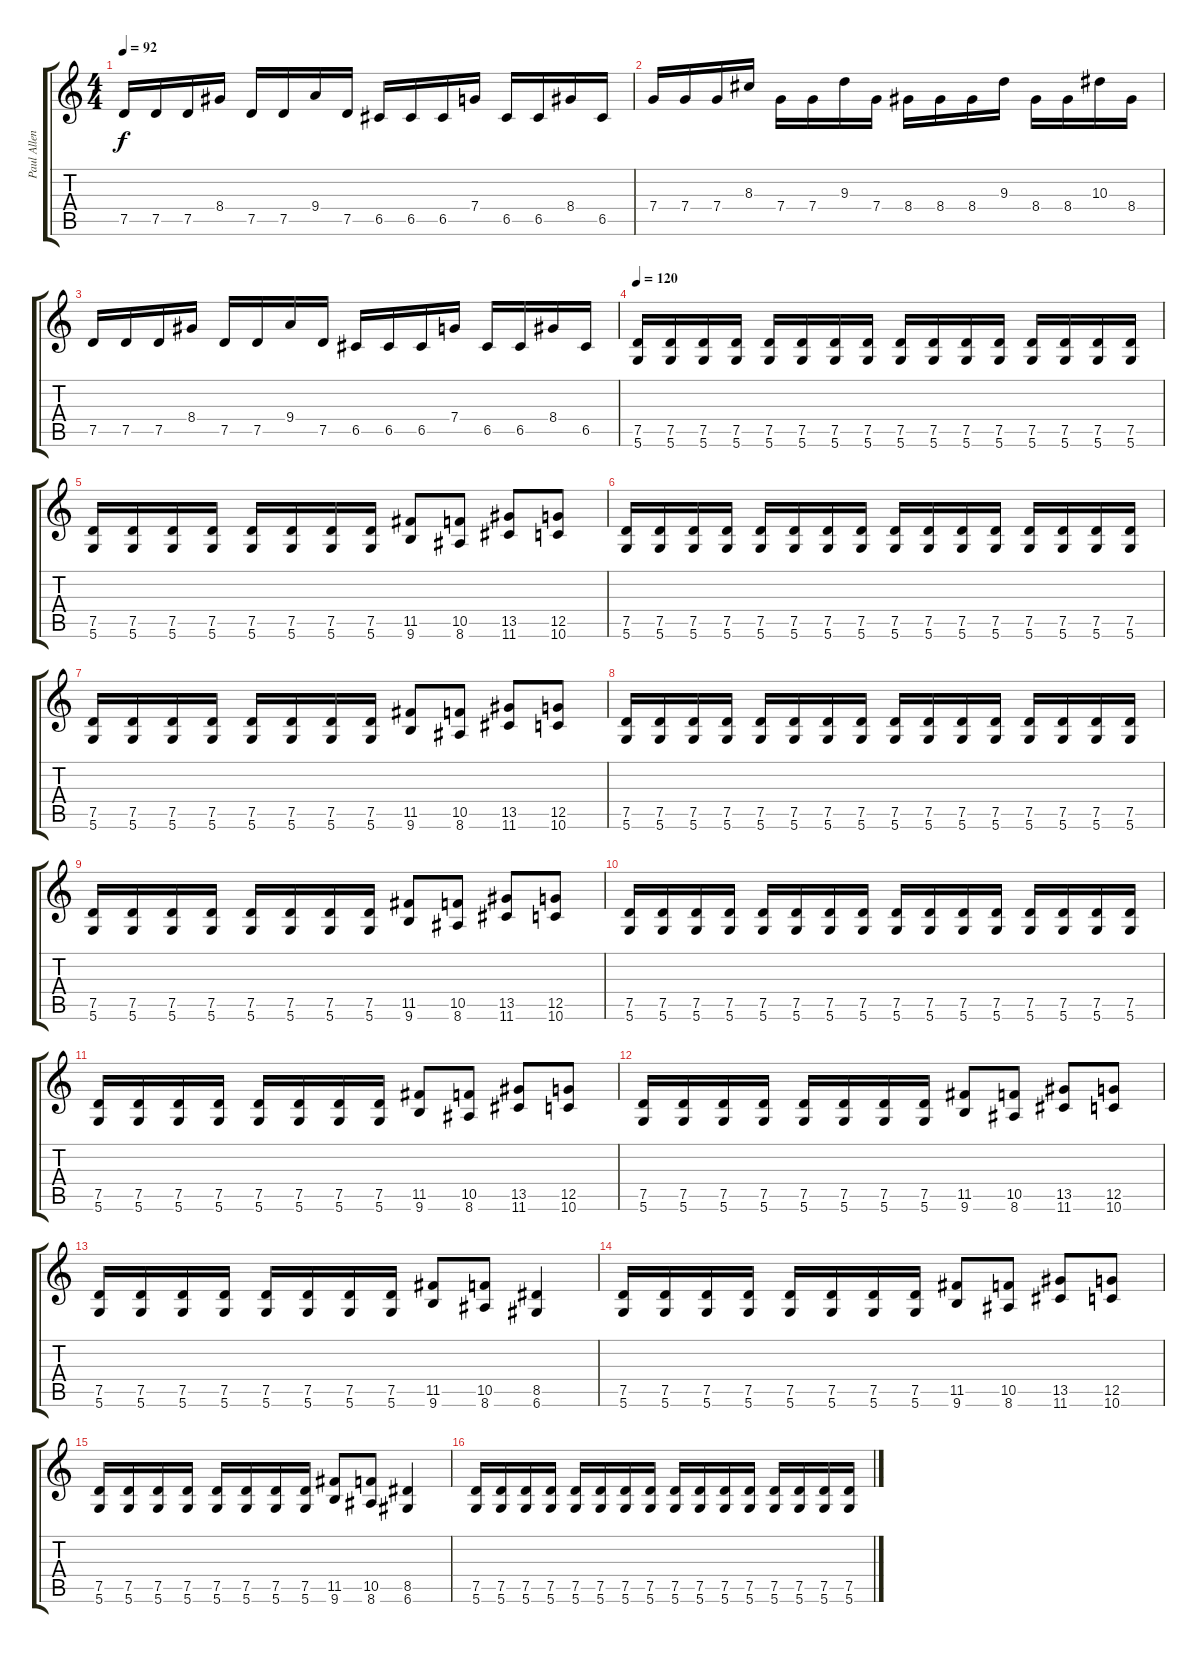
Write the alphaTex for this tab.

\track ("Paul Allender (Guitar)" "Paul Allen") {instrument overdrivenguitar}
\staff {score tabs}
\tuning (D4 A3 F3 C3 G2 D2) {hide}
\ts (4 4)
\tempo 92
\clef g2
\ks c
7.5.16{dy f} 7.5.16 7.5.16 8.4.16 7.5.16 7.5.16 9.4.16 7.5.16 6.5.16 6.5.16 6.5.16 7.4.16 6.5.16 6.5.16 8.4.16 6.5.16 |
7.4.16 7.4.16 7.4.16 8.3.16 7.4.16 7.4.16 9.3.16 7.4.16 8.4.16 8.4.16 8.4.16 9.3.16 8.4.16 8.4.16 10.3.16 8.4.16 |
7.5.16 7.5.16 7.5.16 8.4.16 7.5.16 7.5.16 9.4.16 7.5.16 6.5.16 6.5.16 6.5.16 7.4.16 6.5.16 6.5.16 8.4.16 6.5.16 |
\tempo 120
(7.5 5.6).16 (7.5 5.6).16 (7.5 5.6).16 (7.5 5.6).16 (7.5 5.6).16 (7.5 5.6).16 (7.5 5.6).16 (7.5 5.6).16 (7.5 5.6).16 (7.5 5.6).16 (7.5 5.6).16 (7.5 5.6).16 (7.5 5.6).16 (7.5 5.6).16 (7.5 5.6).16 (7.5 5.6).16 |
(7.5 5.6).16 (7.5 5.6).16 (7.5 5.6).16 (7.5 5.6).16 (7.5 5.6).16 (7.5 5.6).16 (7.5 5.6).16 (7.5 5.6).16 (11.5 9.6).8 (10.5 8.6).8 (13.5 11.6).8 (12.5 10.6).8 |
(7.5 5.6).16 (7.5 5.6).16 (7.5 5.6).16 (7.5 5.6).16 (7.5 5.6).16 (7.5 5.6).16 (7.5 5.6).16 (7.5 5.6).16 (7.5 5.6).16 (7.5 5.6).16 (7.5 5.6).16 (7.5 5.6).16 (7.5 5.6).16 (7.5 5.6).16 (7.5 5.6).16 (7.5 5.6).16 |
(7.5 5.6).16 (7.5 5.6).16 (7.5 5.6).16 (7.5 5.6).16 (7.5 5.6).16 (7.5 5.6).16 (7.5 5.6).16 (7.5 5.6).16 (11.5 9.6).8 (10.5 8.6).8 (13.5 11.6).8 (12.5 10.6).8 |
(7.5 5.6).16 (7.5 5.6).16 (7.5 5.6).16 (7.5 5.6).16 (7.5 5.6).16 (7.5 5.6).16 (7.5 5.6).16 (7.5 5.6).16 (7.5 5.6).16 (7.5 5.6).16 (7.5 5.6).16 (7.5 5.6).16 (7.5 5.6).16 (7.5 5.6).16 (7.5 5.6).16 (7.5 5.6).16 |
(7.5 5.6).16 (7.5 5.6).16 (7.5 5.6).16 (7.5 5.6).16 (7.5 5.6).16 (7.5 5.6).16 (7.5 5.6).16 (7.5 5.6).16 (11.5 9.6).8 (10.5 8.6).8 (13.5 11.6).8 (12.5 10.6).8 |
(7.5 5.6).16 (7.5 5.6).16 (7.5 5.6).16 (7.5 5.6).16 (7.5 5.6).16 (7.5 5.6).16 (7.5 5.6).16 (7.5 5.6).16 (7.5 5.6).16 (7.5 5.6).16 (7.5 5.6).16 (7.5 5.6).16 (7.5 5.6).16 (7.5 5.6).16 (7.5 5.6).16 (7.5 5.6).16 |
(7.5 5.6).16 (7.5 5.6).16 (7.5 5.6).16 (7.5 5.6).16 (7.5 5.6).16 (7.5 5.6).16 (7.5 5.6).16 (7.5 5.6).16 (11.5 9.6).8 (10.5 8.6).8 (13.5 11.6).8 (12.5 10.6).8 |
(7.5 5.6).16 (7.5 5.6).16 (7.5 5.6).16 (7.5 5.6).16 (7.5 5.6).16 (7.5 5.6).16 (7.5 5.6).16 (7.5 5.6).16 (11.5 9.6).8 (10.5 8.6).8 (13.5 11.6).8 (12.5 10.6).8 |
(7.5 5.6).16 (7.5 5.6).16 (7.5 5.6).16 (7.5 5.6).16 (7.5 5.6).16 (7.5 5.6).16 (7.5 5.6).16 (7.5 5.6).16 (11.5 9.6).8 (10.5 8.6).8 (8.5 6.6).4 |
(7.5 5.6).16 (7.5 5.6).16 (7.5 5.6).16 (7.5 5.6).16 (7.5 5.6).16 (7.5 5.6).16 (7.5 5.6).16 (7.5 5.6).16 (11.5 9.6).8 (10.5 8.6).8 (13.5 11.6).8 (12.5 10.6).8 |
(7.5 5.6).16 (7.5 5.6).16 (7.5 5.6).16 (7.5 5.6).16 (7.5 5.6).16 (7.5 5.6).16 (7.5 5.6).16 (7.5 5.6).16 (11.5 9.6).8 (10.5 8.6).8 (8.5 6.6).4 |
(7.5 5.6).16 (7.5 5.6).16 (7.5 5.6).16 (7.5 5.6).16 (7.5 5.6).16 (7.5 5.6).16 (7.5 5.6).16 (7.5 5.6).16 (7.5 5.6).16 (7.5 5.6).16 (7.5 5.6).16 (7.5 5.6).16 (7.5 5.6).16 (7.5 5.6).16 (7.5 5.6).16 (7.5 5.6).16
